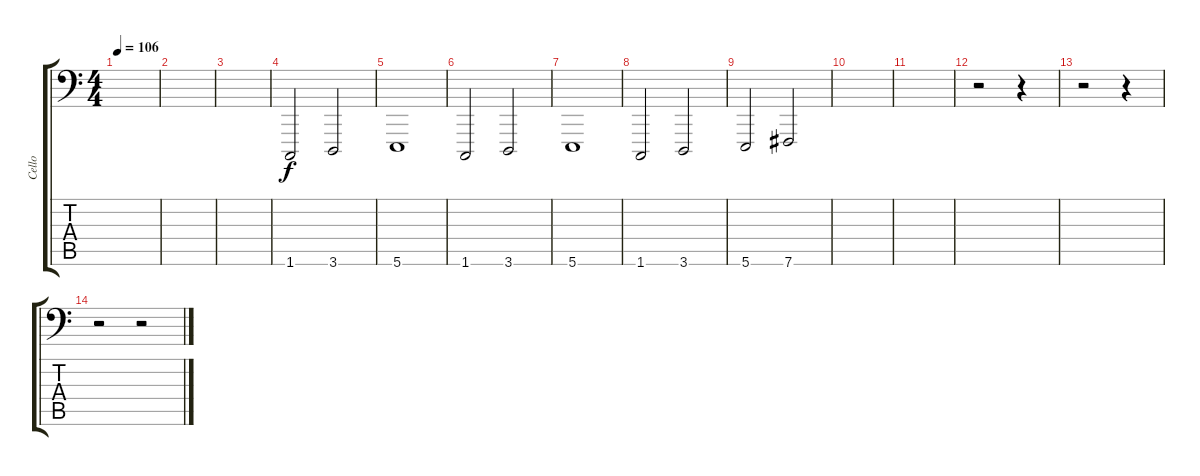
\track ("Cello" "Cello") {instrument cello}
\staff {score tabs}
\tuning (C3 G2 D2 A1 E1 B0) {hide}
\ts (4 4)
\tempo 106
\clef f4
\ks c
|
|
|
1.6.2 3.6.2 |
5.6.1 |
1.6.2 3.6.2 |
5.6.1 |
1.6.2 3.6.2 |
5.6.2 7.6.2 |
|
|
r.2 r.4 |
r.2 r.4 |
r.2 r.2
